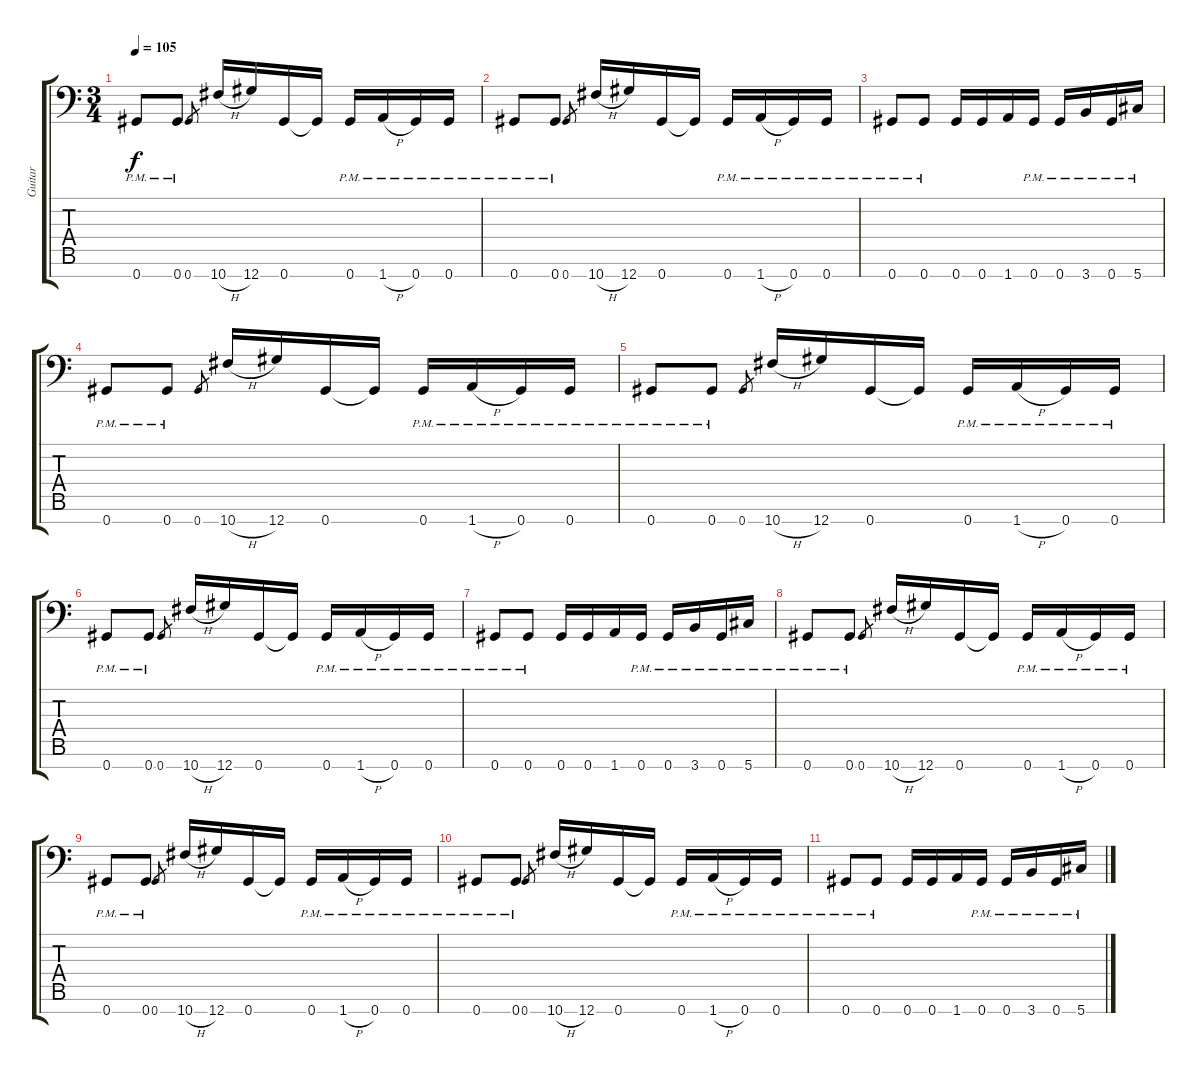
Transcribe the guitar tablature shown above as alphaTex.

\track ("Guitar" "Guitar") {instrument distortionguitar}
\staff {score tabs}
\tuning (Eb4 Bb3 Gb3 Db3 Ab2 Eb2 Ab1) {hide}
\ts (3 4)
\tempo 105
\clef f4
\ks c
0.7{pm}.8{dy f} 0.7{pm}.8 0.7.8{gr} 10.7{h}.16 12.7.16 0.7.16 0.7{t}.16 0.7{pm}.16 1.7{h pm}.16 0.7{pm}.16 0.7{pm}.16 |
0.7{pm}.8 0.7{pm}.8 0.7.8{gr} 10.7{h}.16 12.7.16 0.7.16 0.7{t}.16 0.7{pm}.16 1.7{h pm}.16 0.7{pm}.16 0.7{pm}.16 |
0.7{pm}.8 0.7{pm}.8 0.7.16 0.7.16 1.7.16 0.7{pm}.16 0.7{pm}.16 3.7{pm}.16 0.7{pm}.16 5.7{pm}.16 |
0.7{pm}.8 0.7{pm}.8 0.7.8{gr} 10.7{h}.16 12.7.16 0.7.16 0.7{t}.16 0.7{pm}.16 1.7{h pm}.16 0.7{pm}.16 0.7{pm}.16 |
0.7{pm}.8 0.7{pm}.8 0.7.8{gr} 10.7{h}.16 12.7.16 0.7.16 0.7{t}.16 0.7{pm}.16 1.7{h pm}.16 0.7{pm}.16 0.7{pm}.16 |
0.7{pm}.8 0.7{pm}.8 0.7.8{gr} 10.7{h}.16 12.7.16 0.7.16 0.7{t}.16 0.7{pm}.16 1.7{h pm}.16 0.7{pm}.16 0.7{pm}.16 |
0.7{pm}.8 0.7{pm}.8 0.7.16 0.7.16 1.7.16 0.7{pm}.16 0.7{pm}.16 3.7{pm}.16 0.7{pm}.16 5.7{pm}.16 |
0.7{pm}.8 0.7{pm}.8 0.7.8{gr} 10.7{h}.16 12.7.16 0.7.16 0.7{t}.16 0.7{pm}.16 1.7{h pm}.16 0.7{pm}.16 0.7{pm}.16 |
0.7{pm}.8 0.7{pm}.8 0.7.8{gr} 10.7{h}.16 12.7.16 0.7.16 0.7{t}.16 0.7{pm}.16 1.7{h pm}.16 0.7{pm}.16 0.7{pm}.16 |
0.7{pm}.8 0.7{pm}.8 0.7.8{gr} 10.7{h}.16 12.7.16 0.7.16 0.7{t}.16 0.7{pm}.16 1.7{h pm}.16 0.7{pm}.16 0.7{pm}.16 |
0.7{pm}.8 0.7{pm}.8 0.7.16 0.7.16 1.7.16 0.7{pm}.16 0.7{pm}.16 3.7{pm}.16 0.7{pm}.16 5.7{pm}.16
